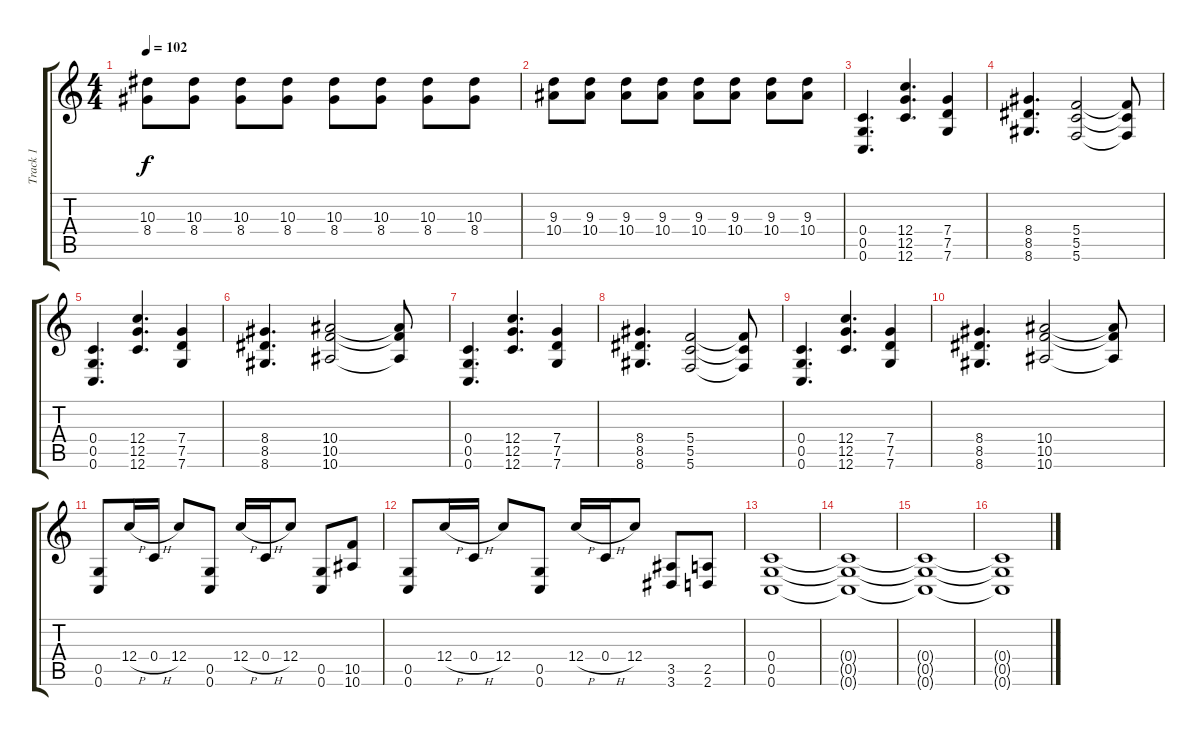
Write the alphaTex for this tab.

\track ("Track 1" "Track 1") {instrument distortionguitar}
\staff {score tabs}
\tuning (D4 A3 F3 C3 G2 C2) {hide}
\ts (4 4)
\tempo 102
\clef g2
\ks c
(10.3 8.4).8{dy f volume 13} (10.3 8.4).8 (10.3 8.4).8 (10.3 8.4).8 (10.3 8.4).8 (10.3 8.4).8 (10.3 8.4).8 (10.3 8.4).8 |
(9.3 10.4).8 (9.3 10.4).8 (9.3 10.4).8 (9.3 10.4).8 (9.3 10.4).8 (9.3 10.4).8 (9.3 10.4).8 (9.3 10.4).8 |
(0.4 0.5 0.6).4{d volume 13} (12.4 12.5 12.6).4{d} (7.4 7.5 7.6).4 |
(8.4 8.5 8.6).4{d} (5.4 5.5 5.6).2 (5.4{t} 5.5{t} 5.6{t}).8 |
(0.4 0.5 0.6).4{d} (12.4 12.5 12.6).4{d} (7.4 7.5 7.6).4 |
(8.4 8.5 8.6).4{d} (10.4 10.5 10.6).2 (10.4{t} 10.5{t} 10.6{t}).8 |
(0.4 0.5 0.6).4{d} (12.4 12.5 12.6).4{d} (7.4 7.5 7.6).4 |
(8.4 8.5 8.6).4{d} (5.4 5.5 5.6).2 (5.4{t} 5.5{t} 5.6{t}).8 |
(0.4 0.5 0.6).4{d} (12.4 12.5 12.6).4{d} (7.4 7.5 7.6).4 |
(8.4 8.5 8.6).4{d} (10.4 10.5 10.6).2 (10.4{t} 10.5{t} 10.6{t}).8 |
(0.5 0.6).8 12.4{h}.16 0.4{h}.16 12.4.8 (0.5 0.6).8 12.4{h}.16 0.4{h}.16 12.4.8 (0.5 0.6).8 (10.5 10.6).8 |
(0.5 0.6).8 12.4{h}.16 0.4{h}.16 12.4.8 (0.5 0.6).8 12.4{h}.16 0.4{h}.16 12.4.8 (3.5 3.6).8 (2.5 2.6).8 |
(0.4 0.5 0.6).1{volume 6} |
(0.4{t} 0.5{t} 0.6{t}).1 |
(0.4{t} 0.5{t} 0.6{t}).1 |
(0.4{t} 0.5{t} 0.6{t}).1
